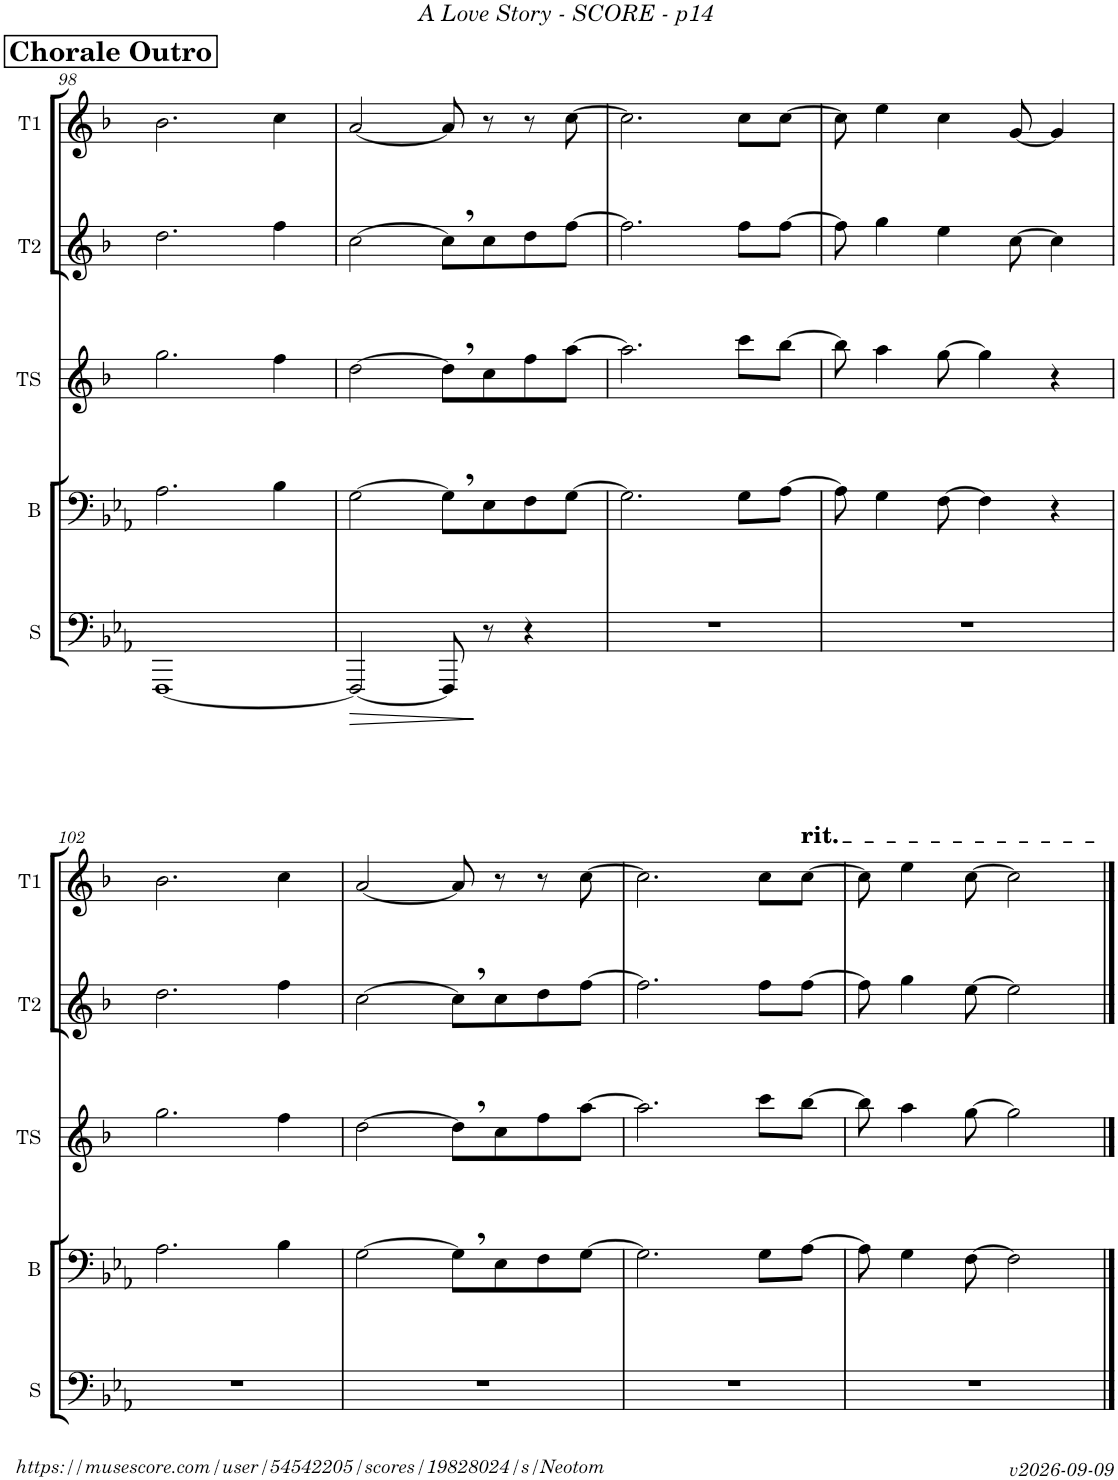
**kern	**kern	**kern	**kern	**kern
*part5	*part4	*part3	*part2	*part1
*staff5	*staff4	*staff3	*staff2	*staff1
*I"Sousa	*I"Trombone	*I"Tenor Sax	*I"Trumpet 2	*I"Trumpet 1
*I'S	*	*I'TS	*I'T2	*I'T1
!!LO:PB:g=z
*clefF4	*clefF4	*clefG2	*clefG2	*clefG2
*	*	*Trd8c14	*Trd1c2	*Trd1c2
*k[b-e-a-]	*k[b-e-a-]	*k[b-]	*k[b-]	*k[b-]
*M4/4	*M4/4	*M4/4	*M4/4	*M4/4
!!LO:REH:place=s1:a:B:cj:fs=14:t=Chorale Outro
=98	=98	=98	=98	=98
[1FFF	2.A-\	2.gg\	2.dd\	2.b-\
.	4B-\	4ff\	4ff\	4cc\
=99	=99	=99	=99	=99
2FFF/_	[2G\	[2dd\	[2cc\	[2a/
8FFF/]	8G,\L]	8dd,\L]	8cc,\L]	8a/]
8r	8E-\	8cc\	8cc\	8r
4r	8F\	8ff\	8dd\	8r
.	[8G\J	[8aa\J	[8ff\J	[8cc\
=100	=100	=100	=100	=100
1r	2.G\]	2.aa\]	2.ff\]	2.cc\]
.	8G\L	8ccc\L	8ff\L	8cc\L
.	[8A-\J	[8bb-\J	[8ff\J	[8cc\J
=101	=101	=101	=101	=101
1r	8A-\]	8bb-\]	8ff\]	8cc\]
.	4G\	4aa\	4gg\	4ee\
.	[8F\	[8gg\	4ee\	4cc\
.	4F\]	4gg\]	.	.
.	.	.	[8cc\	[8g/
.	4r	4r	4cc\]	4g/]
!!LO:LB:g=z
=102	=102	=102	=102	=102
1r	2.A-\	2.gg\	2.dd\	2.b-\
.	4B-\	4ff\	4ff\	4cc\
=103	=103	=103	=103	=103
1r	[2G\	[2dd\	[2cc\	[2a/
.	8G,\L]	8dd,\L]	8cc,\L]	8a/]
.	8E-\	8cc\	8cc\	8r
.	8F\	8ff\	8dd\	8r
.	[8G\J	[8aa\J	[8ff\J	[8cc\
=104	=104	=104	=104	=104
1r	2.G\]	2.aa\]	2.ff\]	2.cc\]
.	8G\L	8ccc\L	8ff\L	8cc\L
!	!	!	!	!LO:TX:a:t=rit.
!	!	!	!	!LO:TX:a:t=rit.
.	[8A-\J	[8bb-\J	[8ff\J	[8cc\J
=105	=105	=105	=105	=105
1r	8A-\]	8bb-\]	8ff\]	8cc\]
.	4G\	4aa\	4gg\	4ee\
.	[8F\	[8gg\	[8ee\	[8cc\
.	2F\]	2gg\]	2ee\]	2cc\]
==	==	==	==	==
*-	*-	*-	*-	*-
